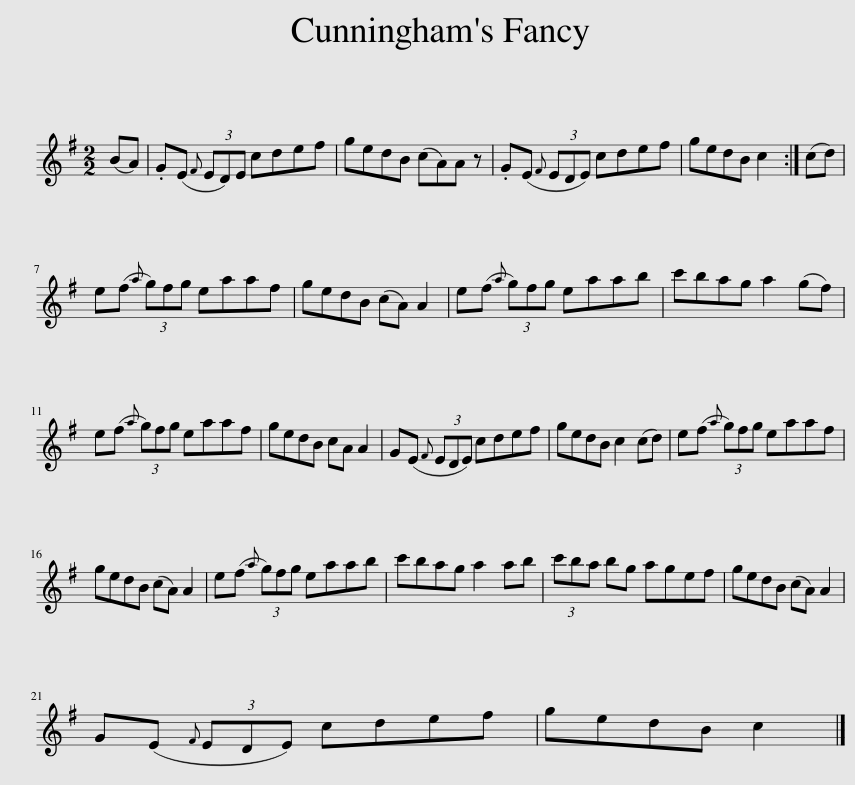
X:1
L:1/8
M:2/2
I:linebreak $
K:G
V:1 treble
V:1
 (BA) | .G(E{F} (3ED)E cdef | gedB (cA)A z | .G(E{F} (3EDE) cdef | gedB c2 :| %5
 (cd) |$ e(f{a} (3g)fg eaaf | gedB (cA) A2 | e(f{a} (3g)fg eaab | c'bag a2 (gf) |$ %10
 e(f{a} (3g)fg eaaf | gedB cA A2 | G(E{F} (3EDE) cdef | gedB c2 (cd) | e(f{a} (3g)fg eaaf |$ %15
 gedB (cA) A2 | e(f{a} (3g)fg eaab | c'bag a2 ab | (3c'ba bg agef | gedB (cA) A2 |$ %20
 G(E{F} (3EDE) cdef | gedB c2 |] %22
